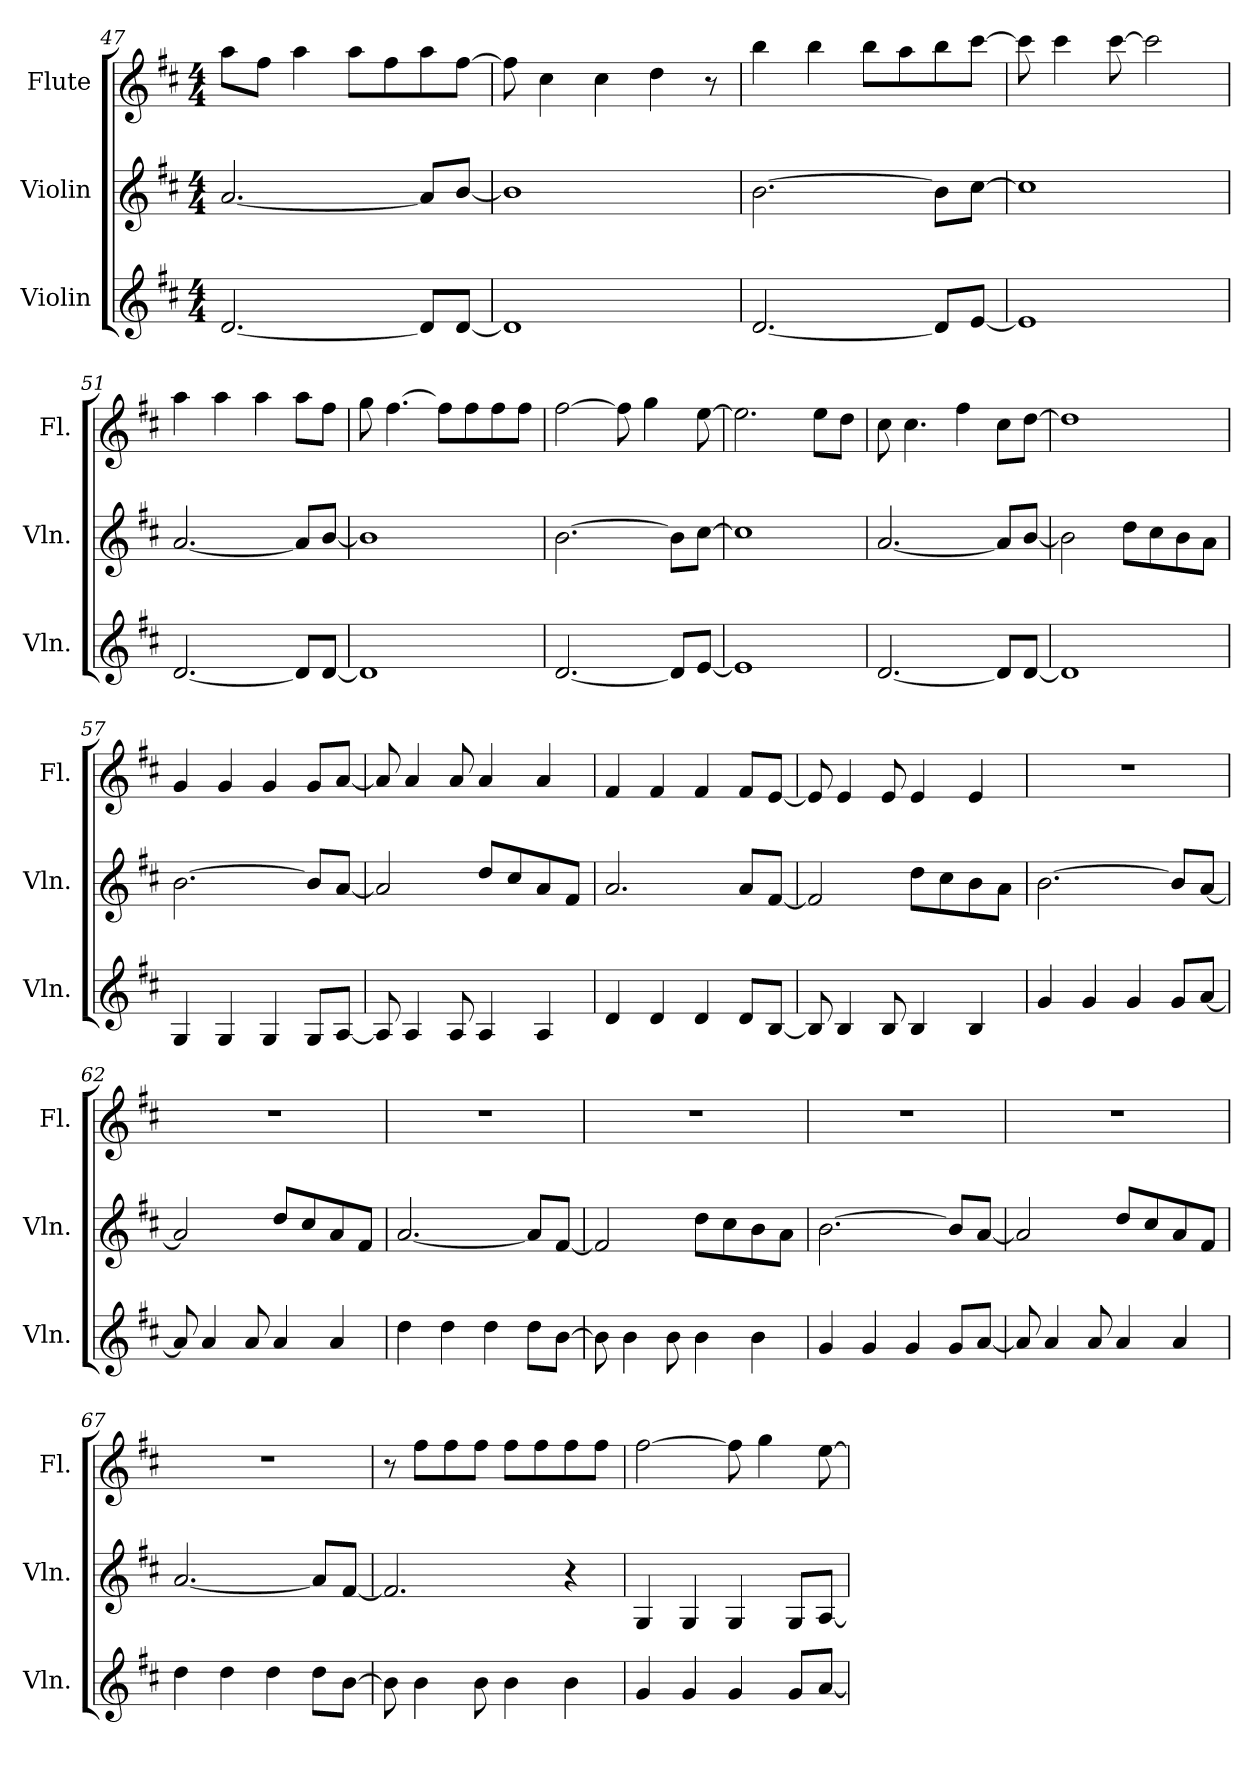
**kern	**kern	**kern
*part3	*part2	*part1
*staff3	*staff2	*staff1
*I"Violin	*I"Violin	*I"Flute
*I'Vln.	*I'Vln.	*I'Fl.
*clefG2	*clefG2	*clefG2
*k[f#c#]	*k[f#c#]	*k[f#c#]
*M4/4	*M4/4	*M4/4
=47	=47	=47
[2.d/	[2.a/	8aa\L
.	.	8ff#\J
.	.	4aa\
.	.	8aa\L
.	.	8ff#\
8d/L]	8a/L]	8aa\
[8d/J	[8b/J	[8ff#\J
!!LO:LB:g=z
=48	=48	=48
1d]	1b]	8ff#\]
.	.	4cc#\
.	.	4cc#\
.	.	4dd\
.	.	8r
=49	=49	=49
[2.d/	[2.b\	4bb\
.	.	4bb\
.	.	8bb\L
.	.	8aa\
8d/L]	8b\L]	8bb\
[8e/J	[8cc#\J	[8ccc#\J
=50	=50	=50
1e]	1cc#]	8ccc#\]
.	.	4ccc#\
.	.	[8ccc#\
.	.	2ccc#\]
=51	=51	=51
[2.d/	[2.a/	4aa\
.	.	4aa\
.	.	4aa\
8d/L]	8a/L]	8aa\L
[8d/J	[8b/J	8ff#\J
=52	=52	=52
1d]	1b]	8gg\
.	.	[4.ff#\
.	.	8ff#\L]
.	.	8ff#\
.	.	8ff#\
.	.	8ff#\J
=53	=53	=53
[2.d/	[2.b\	[2ff#\
.	.	8ff#\]
.	.	4gg\
8d/L]	8b\L]	.
[8e/J	[8cc#\J	[8ee\
!!LO:LB:g=z
=54	=54	=54
1e]	1cc#]	2.ee\]
.	.	8ee\L
.	.	8dd\J
=55	=55	=55
[2.d/	[2.a/	8cc#\
.	.	4.cc#\
.	.	4ff#\
8d/L]	8a/L]	8cc#\L
[8d/J	[8b/J	[8dd\J
=56	=56	=56
1d]	2b\]	1dd]
.	8dd\L	.
.	8cc#\	.
.	8b\	.
.	8a\J	.
=57	=57	=57
4G/	[2.b\	4g/
4G/	.	4g/
4G/	.	4g/
8G/L	8b/L]	8g/L
[8A/J	[8a/J	[8a/J
=58	=58	=58
8A/]	2a/]	8a/]
4A/	.	4a/
8A/	.	8a/
4A/	8dd/L	4a/
.	8cc#/	.
4A/	8a/	4a/
.	8f#/J	.
=59	=59	=59
4d/	2.a/	4f#/
4d/	.	4f#/
4d/	.	4f#/
8d/L	8a/L	8f#/L
[8B/J	[8f#/J	[8e/J
!!LO:PB:g=z
=60	=60	=60
8B/]	2f#/]	8e/]
4B/	.	4e/
8B/	.	8e/
4B/	8dd\L	4e/
.	8cc#\	.
4B/	8b\	4e/
.	8a\J	.
=61	=61	=61
4g/	[2.b\	1r
4g/	.	.
4g/	.	.
8g/L	8b/L]	.
[8a/J	[8a/J	.
=62	=62	=62
8a/]	2a/]	1r
4a/	.	.
8a/	.	.
4a/	8dd/L	.
.	8cc#/	.
4a/	8a/	.
.	8f#/J	.
=63	=63	=63
4dd\	[2.a/	1r
4dd\	.	.
4dd\	.	.
8dd\L	8a/L]	.
[8b\J	[8f#/J	.
=64	=64	=64
8b\]	2f#/]	1r
4b\	.	.
8b\	.	.
4b\	8dd\L	.
.	8cc#\	.
4b\	8b\	.
.	8a\J	.
=65	=65	=65
4g/	[2.b\	1r
4g/	.	.
4g/	.	.
8g/L	8b/L]	.
[8a/J	[8a/J	.
!!LO:LB:g=z
=66	=66	=66
8a/]	2a/]	1r
4a/	.	.
8a/	.	.
4a/	8dd/L	.
.	8cc#/	.
4a/	8a/	.
.	8f#/J	.
=67	=67	=67
4dd\	[2.a/	1r
4dd\	.	.
4dd\	.	.
8dd\L	8a/L]	.
[8b\J	[8f#/J	.
=68	=68	=68
8b\]	2.f#/]	8r
4b\	.	8ff#\L
.	.	8ff#\
8b\	.	8ff#\J
4b\	.	8ff#\L
.	.	8ff#\
4b\	4r	8ff#\
.	.	8ff#\J
=69	=69	=69
4g/	4G/	[2ff#\
4g/	4G/	.
4g/	4G/	8ff#\]
.	.	4gg\
8g/L	8G/L	.
[8a/J	[8A/J	[8ee\
=	=	=
*-	*-	*-
